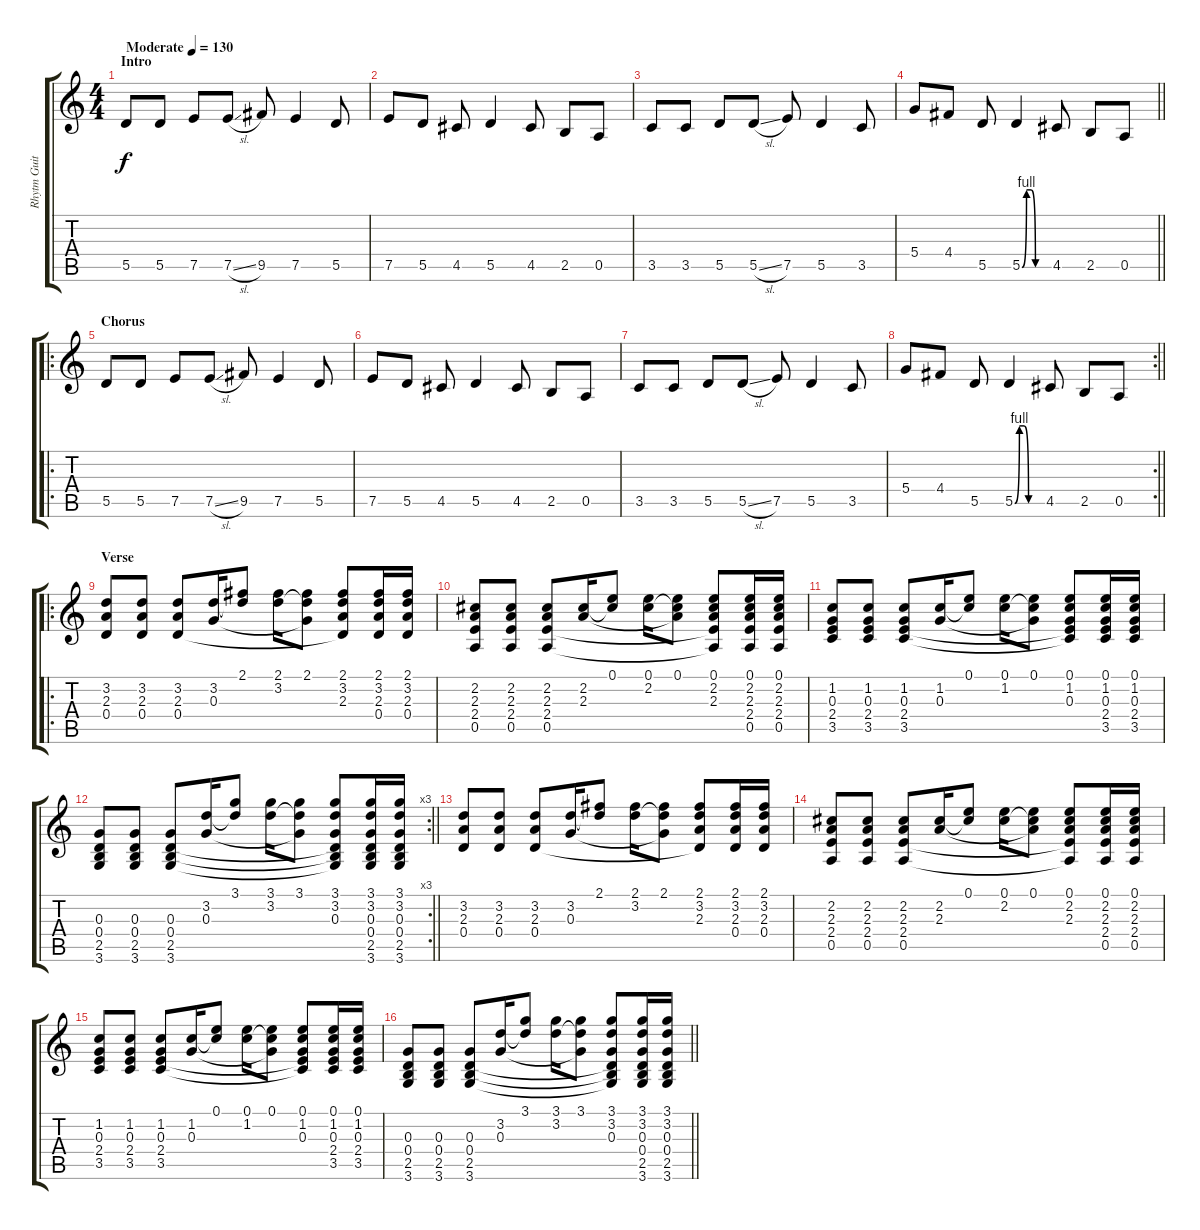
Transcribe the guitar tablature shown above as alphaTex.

\track ("Rhytm Guitar" "Rhytm Guit") {instrument distortionguitar}
\staff {score tabs}
\tuning (E4 B3 G3 D3 A2 E2) {hide}
\ts (4 4)
\section ("" "Intro")
\tempo (130 "Moderate")
\clef g2
\ks c
5.5.8{dy f instrument distortionguitar} 5.5.8 7.5.8 7.5{sl}.8 9.5.8 7.5.4 5.5.8 |
7.5.8 5.5.8 4.5.8 5.5.4 4.5.8 2.5.8 0.5.8 |
3.5.8 3.5.8 5.5.8 5.5{sl}.8 7.5.8 5.5.4 3.5.8 |
\barLineRight lightlight
5.4.8 4.4.8 5.5.8 5.5{be (custom 0 0 10 4 20 4 30 0 60 0)}.4 4.5.8 2.5.8 0.5.8 |
\ro
\section ("" "Chorus")
5.5.8 5.5.8 7.5.8 7.5{sl}.8 9.5.8 7.5.4 5.5.8 |
7.5.8 5.5.8 4.5.8 5.5.4 4.5.8 2.5.8 0.5.8 |
3.5.8 3.5.8 5.5.8 5.5{sl}.8 7.5.8 5.5.4 3.5.8 |
\rc 2
\barLineRight lightlight
5.4.8 4.4.8 5.5.8 5.5{be (custom 0 0 10 4 20 4 30 0 60 0)}.4 4.5.8 2.5.8 0.5.8 |
\ro
\section ("" "Verse")
(3.2 2.3 0.4).8{volume 10 instrument acousticguitarsteel} (3.2 2.3 0.4).8 (3.2 2.3 0.4).8 (3.2 0.3).16 (2.1 3.2{t}).8 (2.1 3.2).16 (2.1 3.2{t} 0.3{t}).8 (2.1 3.2 2.3 0.4{t}).8 (2.1 3.2 2.3 0.4).16 (2.1 3.2 2.3 0.4).16 |
(2.2 2.3 2.4 0.5).8 (2.2 2.3 2.4 0.5).8 (2.2 2.3 2.4 0.5).8 (2.2 2.3).16 (0.1 2.2{t}).8 (0.1 2.2).16 (0.1 2.2{t} 2.3{t}).8 (0.1 2.2 2.3 2.4{t} 0.5{t}).8 (0.1 2.2 2.3 2.4 0.5).16 (0.1 2.2 2.3 2.4 0.5).16 |
(1.2 0.3 2.4 3.5).8 (1.2 0.3 2.4 3.5).8 (1.2 0.3 2.4 3.5).8 (1.2 0.3).16 (0.1 1.2{t}).8 (0.1 1.2).16 (0.1 1.2{t} 0.3{t}).8 (0.1 1.2 0.3 2.4{t} 3.5{t}).8 (0.1 1.2 0.3 2.4 3.5).16 (0.1 1.2 0.3 2.4 3.5).16 |
\rc 3
\barLineRight lightlight
(0.3 0.4 2.5 3.6).8 (0.3 0.4 2.5 3.6).8 (0.3 0.4 2.5 3.6).8 (3.2 0.3).16 (3.1 3.2{t}).8 (3.1 3.2).16 (3.1 3.2{t} 0.3{t}).8 (3.1 3.2 0.3 0.4{t} 2.5{t} 3.6{t}).8 (3.1 3.2 0.3 0.4 2.5 3.6).16 (3.1 3.2 0.3 0.4 2.5 3.6).16 |
(3.2 2.3 0.4).8 (3.2 2.3 0.4).8 (3.2 2.3 0.4).8 (3.2 0.3).16 (2.1 3.2{t}).8 (2.1 3.2).16 (2.1 3.2{t} 0.3{t}).8 (2.1 3.2 2.3 0.4{t}).8 (2.1 3.2 2.3 0.4).16 (2.1 3.2 2.3 0.4).16 |
(2.2 2.3 2.4 0.5).8 (2.2 2.3 2.4 0.5).8 (2.2 2.3 2.4 0.5).8 (2.2 2.3).16 (0.1 2.2{t}).8 (0.1 2.2).16 (0.1 2.2{t} 2.3{t}).8 (0.1 2.2 2.3 2.4{t} 0.5{t}).8 (0.1 2.2 2.3 2.4 0.5).16 (0.1 2.2 2.3 2.4 0.5).16 |
(1.2 0.3 2.4 3.5).8 (1.2 0.3 2.4 3.5).8 (1.2 0.3 2.4 3.5).8 (1.2 0.3).16 (0.1 1.2{t}).8 (0.1 1.2).16 (0.1 1.2{t} 0.3{t}).8 (0.1 1.2 0.3 2.4{t} 3.5{t}).8 (0.1 1.2 0.3 2.4 3.5).16 (0.1 1.2 0.3 2.4 3.5).16 |
\barLineRight lightlight
(0.3 0.4 2.5 3.6).8 (0.3 0.4 2.5 3.6).8 (0.3 0.4 2.5 3.6).8 (3.2 0.3).16 (3.1 3.2{t}).8 (3.1 3.2).16 (3.1 3.2{t} 0.3{t}).8 (3.1 3.2 0.3 0.4{t} 2.5{t} 3.6{t}).8 (3.1 3.2 0.3 0.4 2.5 3.6).16 (3.1 3.2 0.3 0.4 2.5 3.6).16
